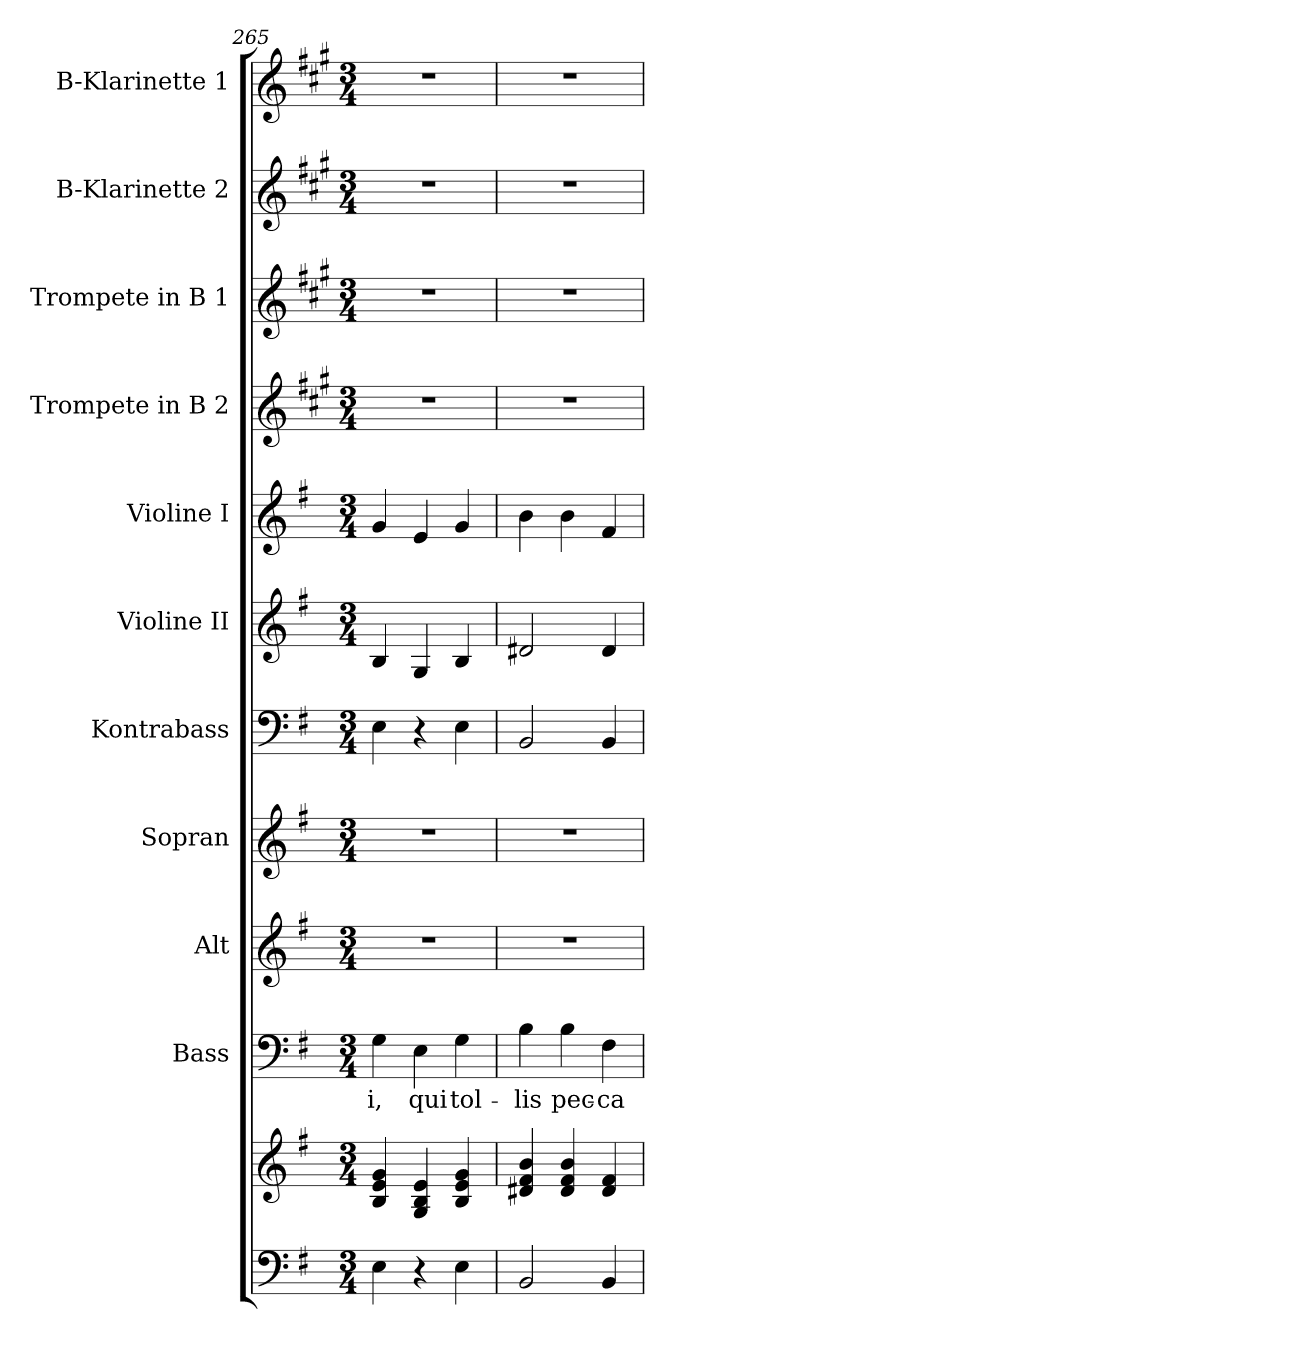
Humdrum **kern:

**kern	**kern	**kern	**text	**kern	**kern	**kern	**kern	**kern	**kern	**kern	**kern	**kern
*part11	*part11	*part10	*part10	*part9	*part8	*part7	*part6	*part5	*part4	*part3	*part2	*part1
*staff12	*staff11	*staff10	*staff10	*staff9	*staff8	*staff7	*staff6	*staff5	*staff4	*staff3	*staff2	*staff1
*	*	*I"Bass	*	*I"Alt	*I"Sopran	*I"Kontrabass	*I"Violine II	*I"Violine I	*I"Trompete in B 2	*I"Trompete in B 1	*I"B-Klarinette 2	*I"B-Klarinette 1
*	*	*I'B.	*	*I'A.	*I'S.	*I'Kb.	*I'Vl. II	*I'Vl. I	*I'Tr. 2	*I'Tr. 1	*I'B Kl. 2	*I'B Kl. 1
*clefF4	*clefG2	*clefF4	*	*clefG2	*clefG2	*clefF4	*clefG2	*clefG2	*clefG2	*clefG2	*clefG2	*clefG2
*	*	*	*	*	*	*ITrd7c12	*	*	*ITrd1c2	*ITrd1c2	*ITrd1c2	*ITrd1c2
*k[f#]	*k[f#]	*k[f#]	*	*k[f#]	*k[f#]	*k[f#]	*k[f#]	*k[f#]	*k[f#]	*k[f#]	*k[f#]	*k[f#]
*G:	*G:	*G:	*	*G:	*G:	*G:	*G:	*G:	*G:	*G:	*G:	*G:
*M3/4	*M3/4	*M3/4	*	*M3/4	*M3/4	*M3/4	*M3/4	*M3/4	*M3/4	*M3/4	*M3/4	*M3/4
=265	=265	=265	=265	=265	=265	=265	=265	=265	=265	=265	=265	=265
!	!	!	!LO:LY:b	!	!	!	!	!	!	!	!	!
4E\	4B/ 4e/ 4g/	4G\	-i,	2.r	2.r	4EE\	4B/	4g/	2.r	2.r	2.r	2.r
!	!	!	!LO:LY:b	!	!	!	!	!	!	!	!	!
4r	4G/ 4B/ 4e/	4E\	qui	.	.	4r	4G/	4e/	.	.	.	.
!	!	!	!LO:LY:b	!	!	!	!	!	!	!	!	!
4E\	4B/ 4e/ 4g/	4G\	tol-	.	.	4EE\	4B/	4g/	.	.	.	.
!!LO:PB:g=z
=266	=266	=266	=266	=266	=266	=266	=266	=266	=266	=266	=266	=266
!	!	!	!LO:LY:b	!	!	!	!	!	!	!	!	!
2BB/	4d#X/ 4f#/ 4b/	4B\	-lis	2.r	2.r	2BBB/	2d#X/	4b\	2.r	2.r	2.r	2.r
!	!	!	!LO:LY:b	!	!	!	!	!	!	!	!	!
.	4d#/ 4f#/ 4b/	4B\	pec-	.	.	.	.	4b\	.	.	.	.
!	!	!	!LO:LY:b	!	!	!	!	!	!	!	!	!
4BB/	4d#/ 4f#/	4F#\	-ca-	.	.	4BBB/	4d#/	4f#/	.	.	.	.
=	=	=	=	=	=	=	=	=	=	=	=	=
*-	*-	*-	*-	*-	*-	*-	*-	*-	*-	*-	*-	*-
